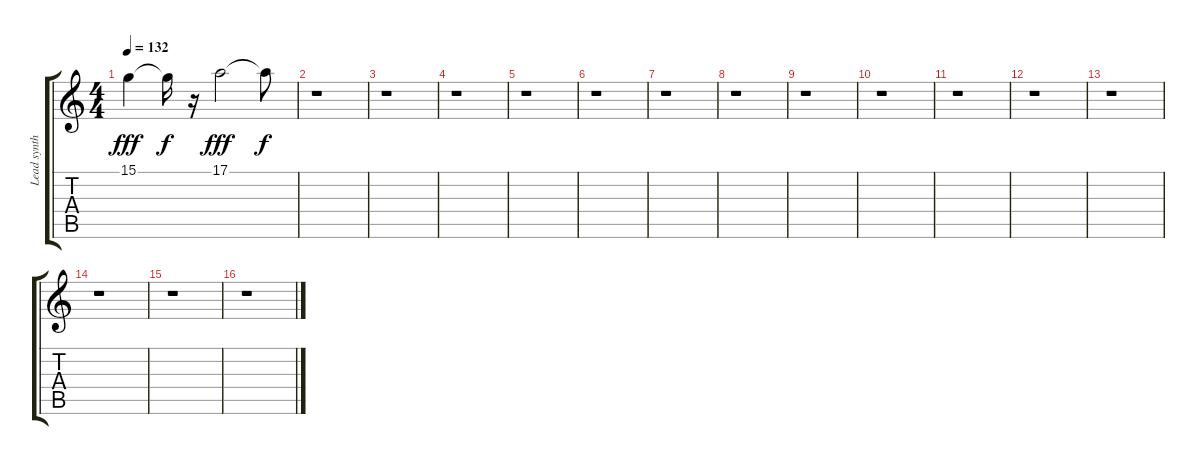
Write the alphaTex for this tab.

\track ("Lead synth" "Lead synth") {instrument pad3polysynth}
\staff {score tabs}
\tuning (E4 B3 G3 D3 A2 E2) {hide}
\ts (4 4)
\tempo 132
\clef g2
\ks c
15.1.4{dy fff} 15.1{t}.16{dy f} r.16 17.1.2{dy fff} 17.1{t}.8{dy f} |
r.1 |
r.1 |
r.1 |
r.1 |
r.1 |
r.1 |
r.1 |
r.1 |
r.1 |
r.1 |
r.1 |
r.1 |
r.1 |
r.1 |
r.1
